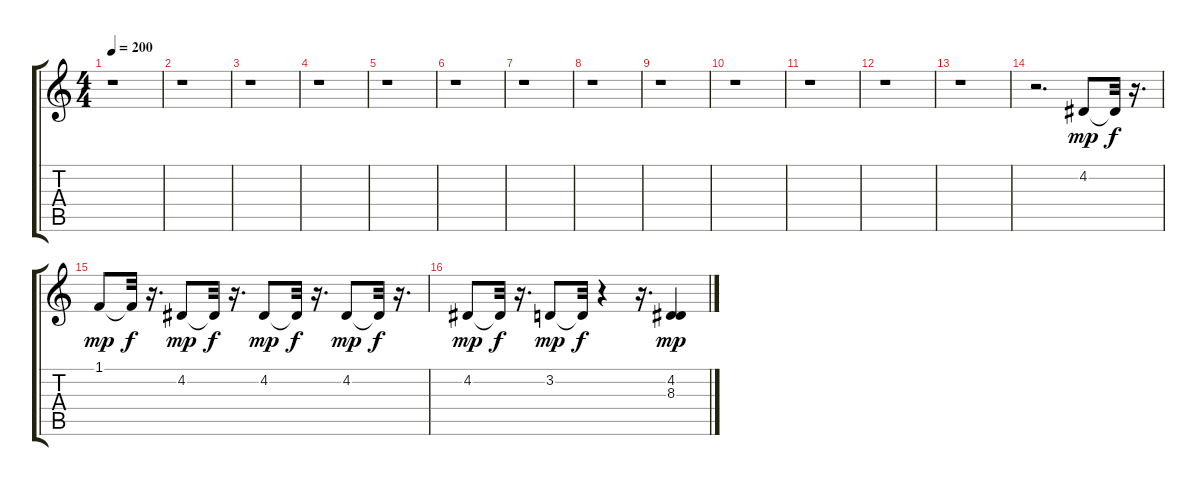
\track "" {instrument clarinet}
\staff {score tabs}
\tuning (E4 B3 G3 D3 A2 E2) {hide}
\ts (4 4)
\tempo 200
\clef g2
\ks c
r.1{dy f} |
r.1 |
r.1 |
r.1 |
r.1 |
r.1 |
r.1 |
r.1 |
r.1 |
r.1 |
r.1 |
r.1 |
r.1 |
r.2{d} 4.2.8{dy mp} 4.2{t}.32{dy f} r.16{d} |
1.1.8{dy mp} 1.1{t}.32{dy f} r.16{d} 4.2.8{dy mp} 4.2{t}.32{dy f} r.16{d} 4.2.8{dy mp} 4.2{t}.32{dy f} r.16{d} 4.2.8{dy mp} 4.2{t}.32{dy f} r.16{d} |
4.2.8{dy mp} 4.2{t}.32{dy f} r.16{d} 3.2.8{dy mp} 3.2{t}.32{dy f} r.4 r.16{d} (4.2 8.3).4{dy mp}
